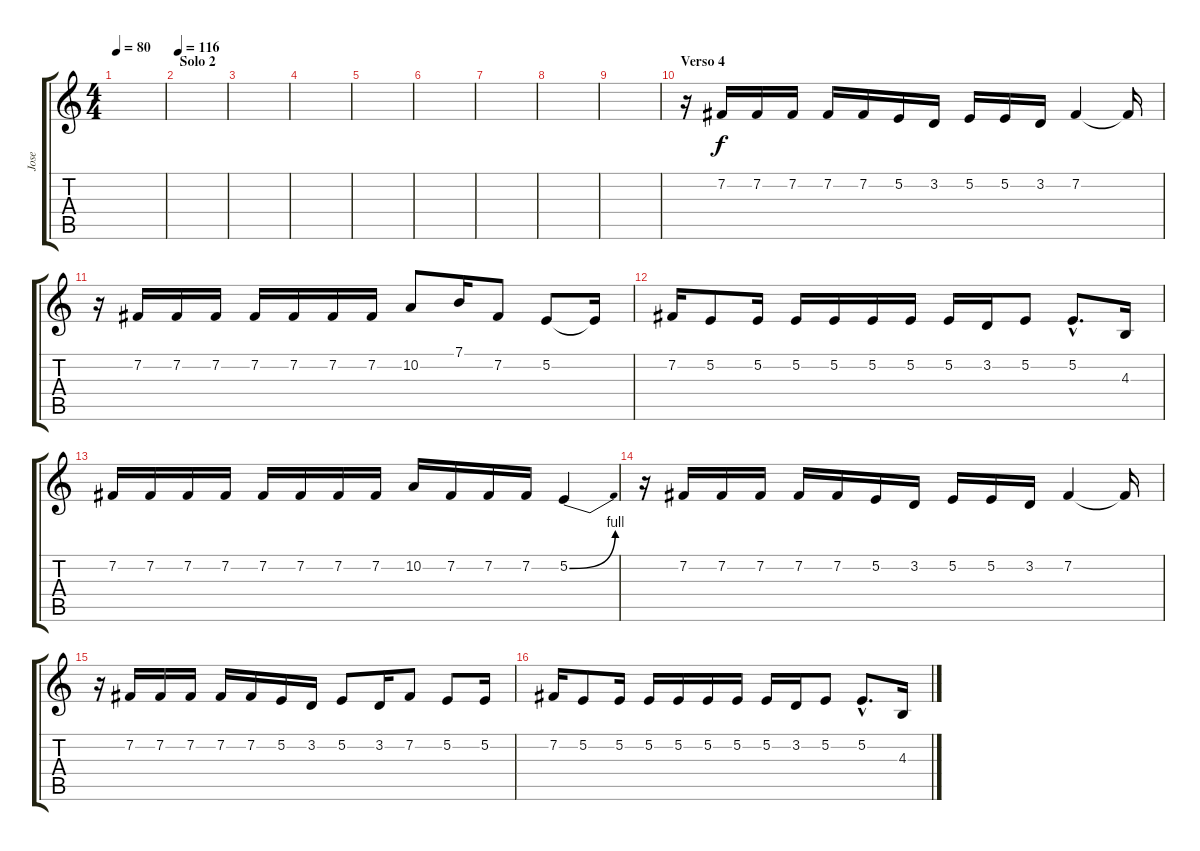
\track ("Jose" "Jose") {instrument lead1square}
\staff {score tabs}
\tuning (E4 B3 G3 D3 A2 E2) {hide}
\ts (4 4)
\tempo 80
\clef g2
\ks c
|
\section ("" "Solo 2")
\tempo 116
|
|
|
|
|
|
|
|
\section ("" "Verso 4")
r.16{volume 16} 7.2.16 7.2.16 7.2.16 7.2.16 7.2.16 5.2.16 3.2.16 5.2.16 5.2.16 3.2.16 7.2.4 7.2{t}.16 |
r.16 7.2.16 7.2.16 7.2.16 7.2.16 7.2.16 7.2.16 7.2.16 10.2.8 7.1.16 7.2.8 5.2.8 5.2{t}.16 |
7.2.16 5.2.8 5.2.16 5.2.16 5.2.16 5.2.16 5.2.16 5.2.16 3.2.16 5.2.8 5.2{hac}.8{d} 4.3.16 |
7.2.16 7.2.16 7.2.16 7.2.16 7.2.16 7.2.16 7.2.16 7.2.16 10.2.16 7.2.16 7.2.16 7.2.16 5.2{be (bend 0 0 60 4)}.4 |
r.16 7.2.16 7.2.16 7.2.16 7.2.16 7.2.16 5.2.16 3.2.16 5.2.16 5.2.16 3.2.16 7.2.4 7.2{t}.16 |
r.16 7.2.16 7.2.16 7.2.16 7.2.16 7.2.16 5.2.16 3.2.16 5.2.8 3.2.16 7.2.8 5.2.8 5.2.16 |
7.2.16 5.2.8 5.2.16 5.2.16 5.2.16 5.2.16 5.2.16 5.2.16 3.2.16 5.2.8 5.2{hac}.8{d} 4.3.16
